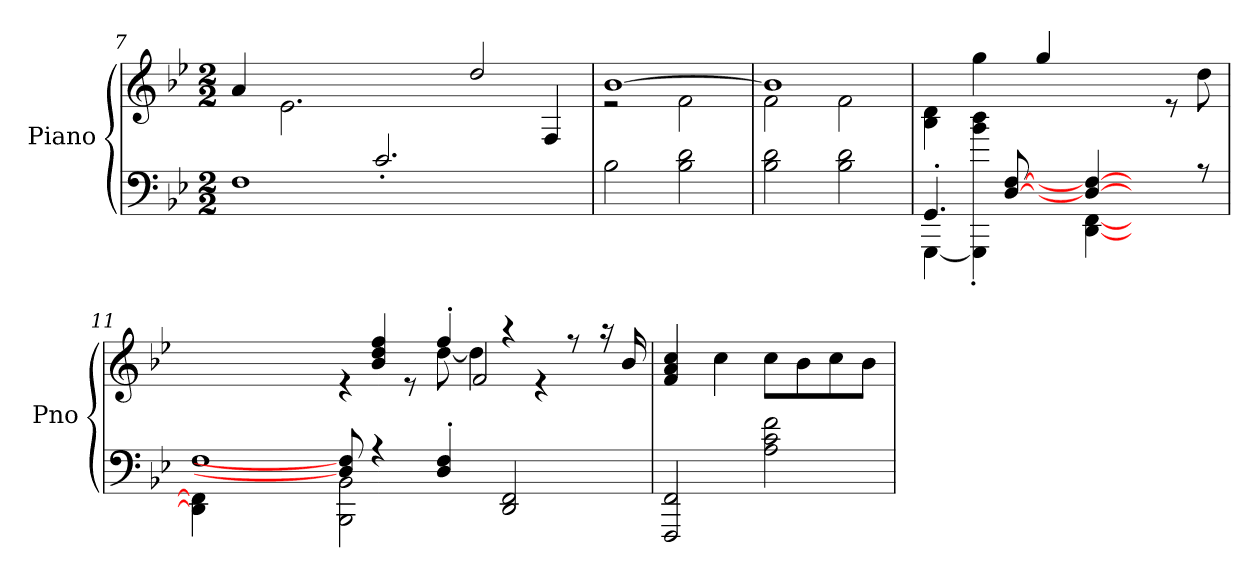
**kern	**kern
*part1	*part1
*staff2	*staff1
*I"Piano	*
*I'Pno	*
*clefF4	*clefG2
*k[b-e-]	*k[b-e-]
*M2/2	*M2/2
=7	=7
1F	4a/
.	2.e-\
2.c'/	2.ryy
2.ryy	2dd/
.	4F/
=8	=8
*	*^
2B-\	[1b-	2re
2B-\ 2d\	.	2f\
=9	=9	=9
2B-\ 2d\	1b-]	2f\
2B-\ 2d\	.	2f\
*	*v	*v
=10	=10
*^	*
4.GG'/	[4GGG\	4B-\ 4d\
.	4GGG\]' 4b-\' 4dd\'	4gg\
[8D/ [8F/	.	.
4ryy	4ryy	4gg/
4D/_ 4F/_	[4DD\ [4FF\	4ryy
8ryy	4ryy	8ryy
4ryy	.	8re
.	8rA	8dd\
=11	=11	=11
*	*	*^
*	*	*	*^
1F	4DD\] 4FF\]	1ryy	1ryy	1.ryy
.	2.ryy	.	.	.
8D/] 8F/]	2BBB-\ 2BB-\	8ryy	4re	.
4rA	.	4b-/ 4dd/ 4ff/	.	.
.	.	.	8re	.
4D/' 4F/'	.	4ff'/	[8dd\	.
.	2ryy	.	4dd\]	2f/
2DD/ 2FF/	.	4raa	.	.
.	.	.	4re	.
.	.	8rff	.	.
.	8ryy	16raa	8ryy	8ryy
.	.	16b-/	.	.
*v	*v	*	*	*
*	*v	*v	*v
!!LO:LB:g=z
=12	=12
2FFF/ 2FF/	4f/ 4a/ 4cc/
.	4cc\
2A\ 2c\ 2f\	8cc\L
.	8b-\
.	8cc\
.	8b-\J
=	=
*-	*-
